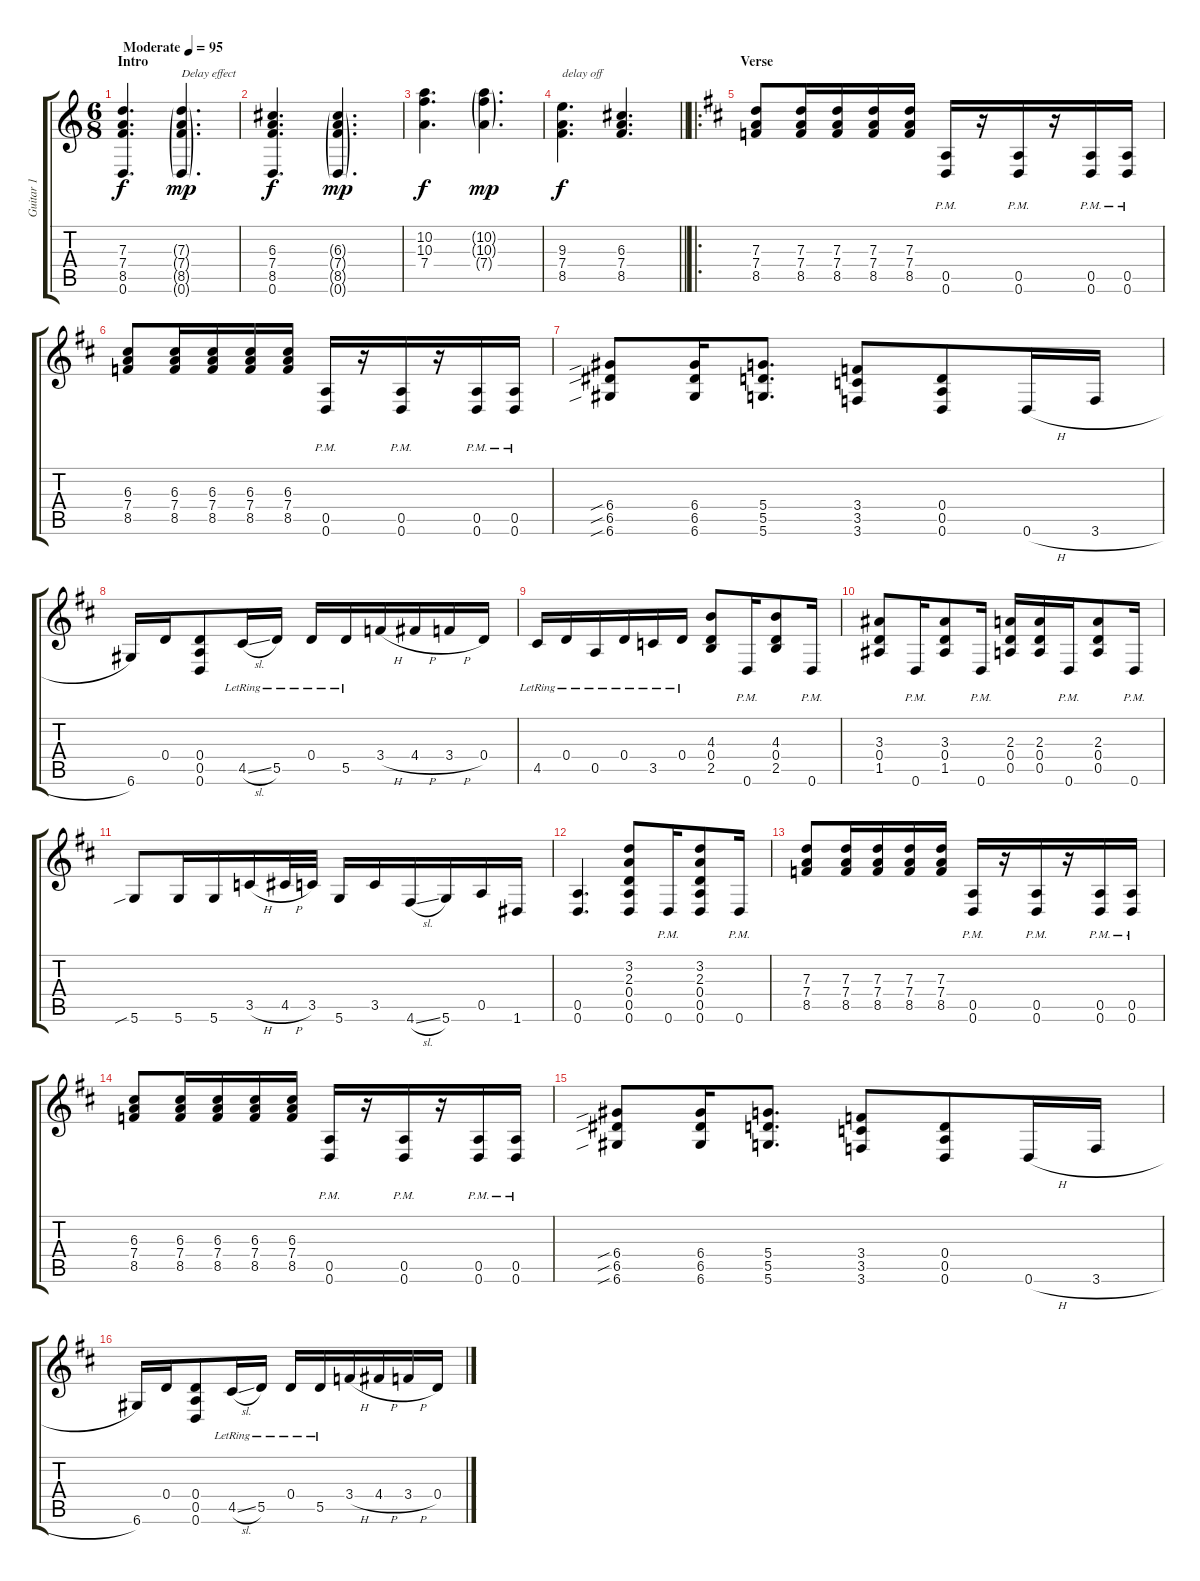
\track ("Guitar 1" "Guitar 1") {instrument distortionguitar}
\staff {score tabs}
\tuning (E4 B3 G3 D3 A2 D2) {hide}
\ts (6 8)
\section ("" "Intro")
\tempo (95 "Moderate")
\clef g2
\ks c
(7.3 7.4 8.5 0.6).4{d dy f instrument electricguitarclean} (7.3{g} 7.4{g} 8.5{g} 0.6{g}).4{d txt "Delay effect" dy mp} |
(6.3 7.4 8.5 0.6).4{d dy f} (6.3{g} 7.4{g} 8.5{g} 0.6{g}).4{d dy mp} |
(10.2 10.3 7.4).4{d dy f} (10.2{g} 10.3{g} 7.4{g}).4{d dy mp} |
\barLineRight lightlight
(9.3 7.4 8.5).4{d txt "delay off" dy f} (6.3 7.4 8.5).4{d} |
\ro
\section ("" "Verse ")
\ks d
(7.3 7.4 8.5).8{instrument distortionguitar} (7.3 7.4 8.5).16 (7.3 7.4 8.5).16 (7.3 7.4 8.5).16 (7.3 7.4 8.5).16 (0.5{pm} 0.6{pm}).16 r.16 (0.5{pm} 0.6{pm}).16 r.16 (0.5{pm} 0.6{pm}).16 (0.5{pm} 0.6{pm}).16 |
(6.3 7.4 8.5).8 (6.3 7.4 8.5).16 (6.3 7.4 8.5).16 (6.3 7.4 8.5).16 (6.3 7.4 8.5).16 (0.5{pm} 0.6{pm}).16 r.16 (0.5{pm} 0.6{pm}).16 r.16 (0.5{pm} 0.6{pm}).16 (0.5{pm} 0.6{pm}).16 |
(6.4{sib} 6.5{sib} 6.6{sib}).8 (6.4 6.5 6.6).16 (5.4 5.5 5.6).8{d} (3.4 3.5 3.6).8 (0.4 0.5 0.6).8 0.6{h}.16 3.6{h}.16 |
6.6.16 0.4.16 (0.4 0.5 0.6).8 4.5{sl lr}.16 5.5{lr}.16 0.4{lr}.16 5.5{lr}.16 3.4{h}.16 4.4{h}.16 3.4{h}.16 0.4.16 |
4.5{lr}.16 0.4{lr}.16 0.5{lr}.16 0.4{lr}.16 3.5{lr}.16 0.4{lr}.16 (4.3 0.4 2.5).8 0.6{pm}.16 (4.3 0.4 2.5).8 0.6{pm}.16 |
(3.3 0.4 1.5).8 0.6{pm}.16 (3.3 0.4 1.5).8 0.6{pm}.16 (2.3 0.4 0.5).16 (2.3 0.4 0.5).16 0.6{pm}.16 (2.3 0.4 0.5).8 0.6{pm}.16 |
5.6{sib}.8 5.6.16 5.6.16 3.5{h}.16 4.5{h}.32 3.5.32 5.6.16 3.5.16 4.6{sl}.16 5.6.16 0.5.16 1.6.16 |
(0.5 0.6).4{d} (3.2 2.3 0.4 0.5 0.6).8 0.6{pm}.16 (3.2 2.3 0.4 0.5 0.6).8 0.6{pm}.16 |
(7.3 7.4 8.5).8 (7.3 7.4 8.5).16 (7.3 7.4 8.5).16 (7.3 7.4 8.5).16 (7.3 7.4 8.5).16 (0.5{pm} 0.6{pm}).16 r.16 (0.5{pm} 0.6{pm}).16 r.16 (0.5{pm} 0.6{pm}).16 (0.5{pm} 0.6{pm}).16 |
(6.3 7.4 8.5).8 (6.3 7.4 8.5).16 (6.3 7.4 8.5).16 (6.3 7.4 8.5).16 (6.3 7.4 8.5).16 (0.5{pm} 0.6{pm}).16 r.16 (0.5{pm} 0.6{pm}).16 r.16 (0.5{pm} 0.6{pm}).16 (0.5{pm} 0.6{pm}).16 |
(6.4{sib} 6.5{sib} 6.6{sib}).8 (6.4 6.5 6.6).16 (5.4 5.5 5.6).8{d} (3.4 3.5 3.6).8 (0.4 0.5 0.6).8 0.6{h}.16 3.6{h}.16 |
6.6.16 0.4.16 (0.4 0.5 0.6).8 4.5{sl lr}.16 5.5{lr}.16 0.4{lr}.16 5.5{lr}.16 3.4{h}.16 4.4{h}.16 3.4{h}.16 0.4.16
